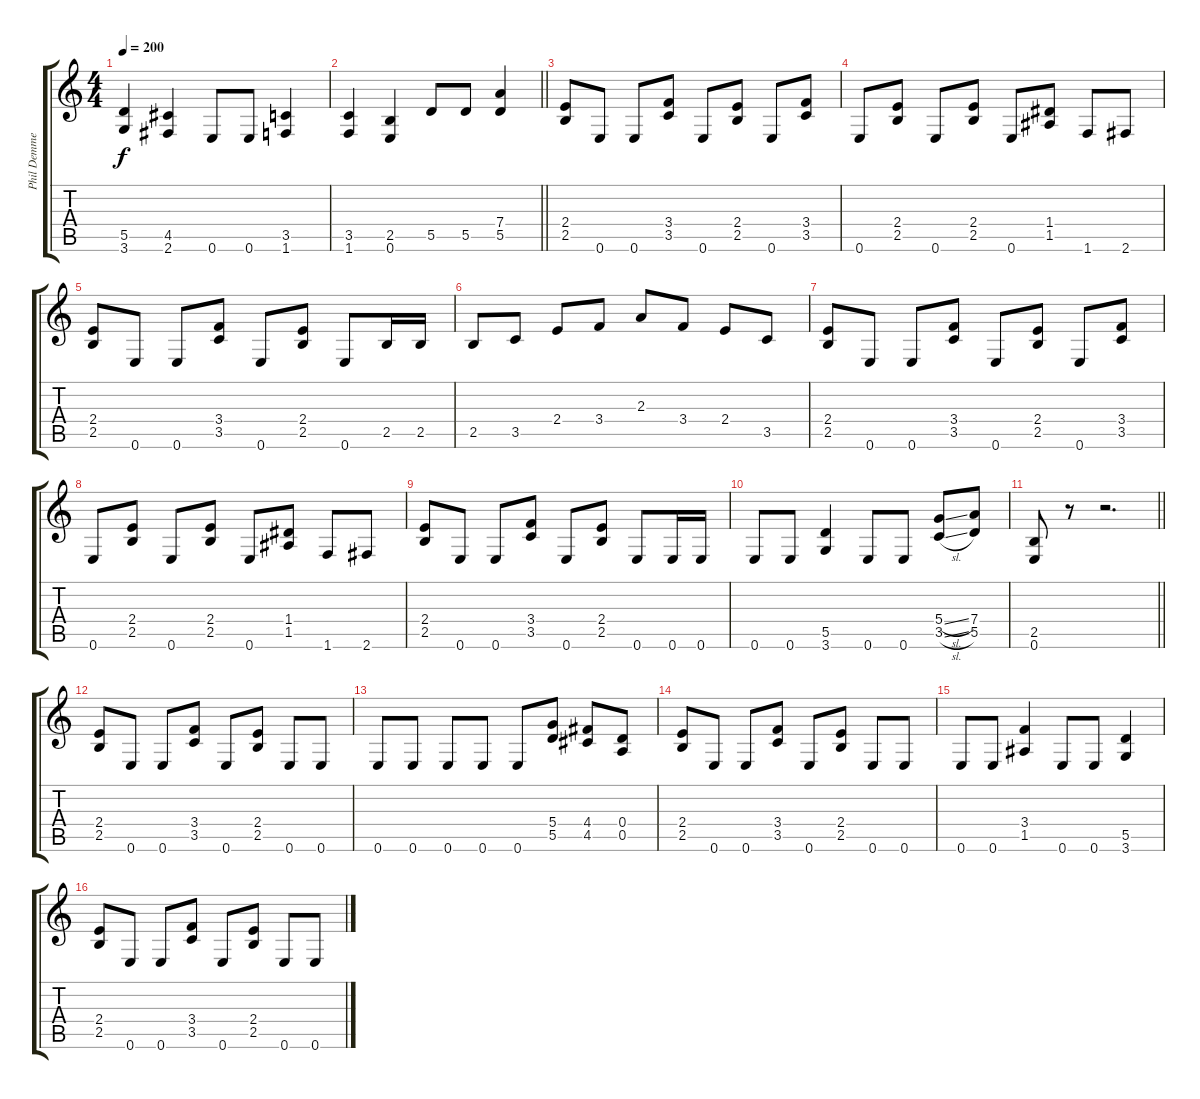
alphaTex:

\track ("Phil Demmel" "Phil Demme") {instrument distortionguitar}
\staff {score tabs}
\tuning (E4 B3 G3 D3 A2 E2) {hide}
\ts (4 4)
\tempo 200
\clef g2
\ks c
(5.5 3.6).4{dy f} (4.5 2.6).4 0.6.8 0.6.8 (3.5 1.6).4 |
\barLineRight lightlight
(3.5 1.6).4 (2.5 0.6).4 5.5.8 5.5.8 (7.4 5.5).4 |
(2.4 2.5).8 0.6.8 0.6.8 (3.4 3.5).8 0.6.8 (2.4 2.5).8 0.6.8 (3.4 3.5).8 |
0.6.8 (2.4 2.5).8 0.6.8 (2.4 2.5).8 0.6.8 (1.4 1.5).8 1.6.8 2.6.8 |
(2.4 2.5).8 0.6.8 0.6.8 (3.4 3.5).8 0.6.8 (2.4 2.5).8 0.6.8 2.5.16 2.5.16 |
2.5.8 3.5.8 2.4.8 3.4.8 2.3.8 3.4.8 2.4.8 3.5.8 |
(2.4 2.5).8 0.6.8 0.6.8 (3.4 3.5).8 0.6.8 (2.4 2.5).8 0.6.8 (3.4 3.5).8 |
0.6.8 (2.4 2.5).8 0.6.8 (2.4 2.5).8 0.6.8 (1.4 1.5).8 1.6.8 2.6.8 |
(2.4 2.5).8 0.6.8 0.6.8 (3.4 3.5).8 0.6.8 (2.4 2.5).8 0.6.8 0.6.16 0.6.16 |
0.6.8 0.6.8 (5.5 3.6).4 0.6.8 0.6.8 (5.4{sl} 3.5{sl}).8 (7.4 5.5).8 |
\barLineRight lightlight
(2.5 0.6).8 r.8 r.2{d} |
(2.4 2.5).8 0.6.8 0.6.8 (3.4 3.5).8 0.6.8 (2.4 2.5).8 0.6.8 0.6.8 |
0.6.8 0.6.8 0.6.8 0.6.8 0.6.8 (5.4 5.5).8 (4.4 4.5).8 (0.4 0.5).8 |
(2.4 2.5).8 0.6.8 0.6.8 (3.4 3.5).8 0.6.8 (2.4 2.5).8 0.6.8 0.6.8 |
0.6.8 0.6.8 (3.4 1.5).4 0.6.8 0.6.8 (5.5 3.6).4 |
(2.4 2.5).8 0.6.8 0.6.8 (3.4 3.5).8 0.6.8 (2.4 2.5).8 0.6.8 0.6.8
